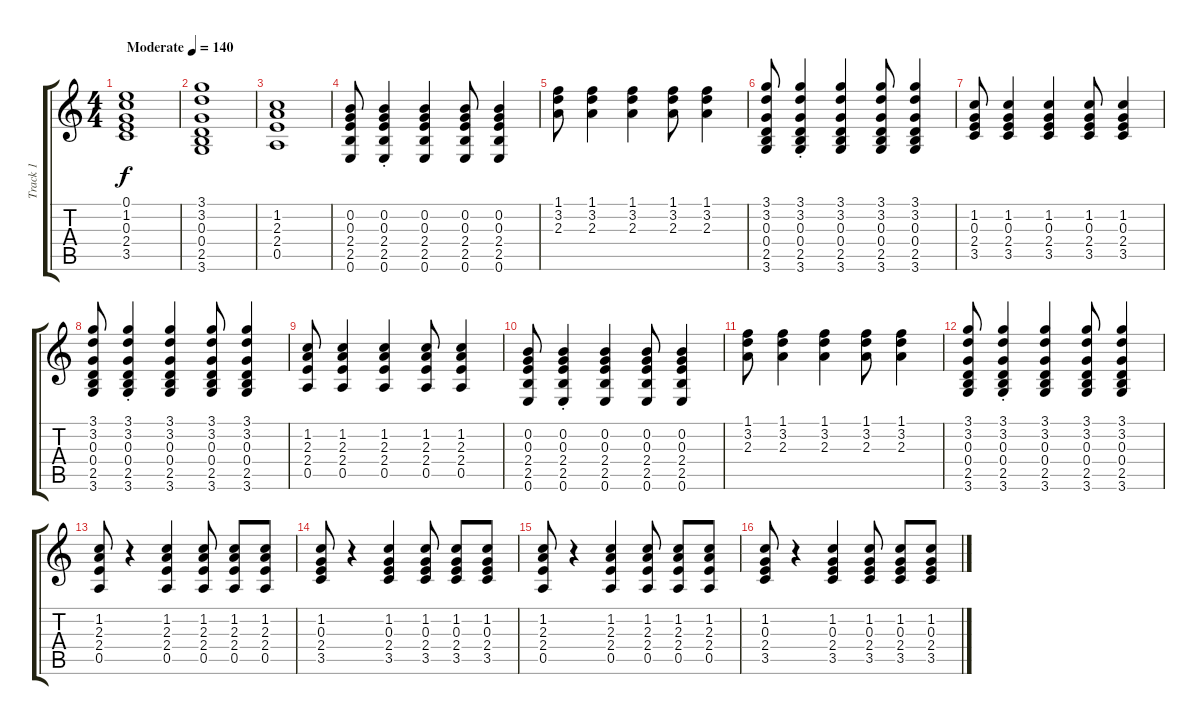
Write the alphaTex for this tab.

\track ("Track 1" "Track 1") {instrument acousticguitarsteel}
\staff {score tabs}
\tuning (E4 B3 G3 D3 A2 E2) {hide}
\ts (4 4)
\tempo (140 "Moderate")
\clef g2
\ks c
(0.1 1.2 0.3 2.4 3.5).1{dy f instrument acousticguitarsteel} |
(3.1 3.2 0.3 0.4 2.5 3.6).1 |
(1.2 2.3 2.4 0.5).1 |
(0.2 0.3 2.4 2.5 0.6).8 (0.2 0.3 2.4 2.5 0.6{st}).4 (0.2 0.3 2.4 2.5 0.6).4 (0.2 0.3 2.4 2.5 0.6).8 (0.2 0.3 2.4 2.5 0.6).4 |
(1.1 3.2 2.3).8 (1.1 3.2 2.3).4 (1.1 3.2 2.3).4 (1.1 3.2 2.3).8 (1.1 3.2 2.3).4 |
(3.1 3.2 0.3 0.4 2.5 3.6).8 (3.1 3.2 0.3 0.4 2.5 3.6{st}).4 (3.1 3.2 0.3 0.4 2.5 3.6).4 (3.1 3.2 0.3 0.4 2.5 3.6).8 (3.1 3.2 0.3 0.4 2.5 3.6).4 |
(1.2 0.3 2.4 3.5).8 (1.2 0.3 2.4 3.5).4 (1.2 0.3 2.4 3.5).4 (1.2 0.3 2.4 3.5).8 (1.2 0.3 2.4 3.5).4 |
(3.1 3.2 0.3 0.4 2.5 3.6).8 (3.1 3.2 0.3 0.4 2.5 3.6{st}).4 (3.1 3.2 0.3 0.4 2.5 3.6).4 (3.1 3.2 0.3 0.4 2.5 3.6).8 (3.1 3.2 0.3 0.4 2.5 3.6).4 |
(1.2 2.3 2.4 0.5).8 (1.2 2.3 2.4 0.5).4 (1.2 2.3 2.4 0.5).4 (1.2 2.3 2.4 0.5).8 (1.2 2.3 2.4 0.5).4 |
(0.2 0.3 2.4 2.5 0.6).8 (0.2 0.3 2.4 2.5 0.6{st}).4 (0.2 0.3 2.4 2.5 0.6).4 (0.2 0.3 2.4 2.5 0.6).8 (0.2 0.3 2.4 2.5 0.6).4 |
(1.1 3.2 2.3).8 (1.1 3.2 2.3).4 (1.1 3.2 2.3).4 (1.1 3.2 2.3).8 (1.1 3.2 2.3).4 |
(3.1 3.2 0.3 0.4 2.5 3.6).8 (3.1 3.2 0.3 0.4 2.5 3.6{st}).4 (3.1 3.2 0.3 0.4 2.5 3.6).4 (3.1 3.2 0.3 0.4 2.5 3.6).8 (3.1 3.2 0.3 0.4 2.5 3.6).4 |
(1.2 2.3 2.4 0.5).8 r.4 (1.2 2.3 2.4 0.5).4 (1.2 2.3 2.4 0.5).8 (1.2 2.3 2.4 0.5).8 (1.2 2.3 2.4 0.5).8 |
(1.2 0.3 2.4 3.5).8 r.4 (1.2 0.3 2.4 3.5).4 (1.2 0.3 2.4 3.5).8 (1.2 0.3 2.4 3.5).8 (1.2 0.3 2.4 3.5).8 |
(1.2 2.3 2.4 0.5).8 r.4 (1.2 2.3 2.4 0.5).4 (1.2 2.3 2.4 0.5).8 (1.2 2.3 2.4 0.5).8 (1.2 2.3 2.4 0.5).8 |
(1.2 0.3 2.4 3.5).8 r.4 (1.2 0.3 2.4 3.5).4 (1.2 0.3 2.4 3.5).8 (1.2 0.3 2.4 3.5).8 (1.2 0.3 2.4 3.5).8
